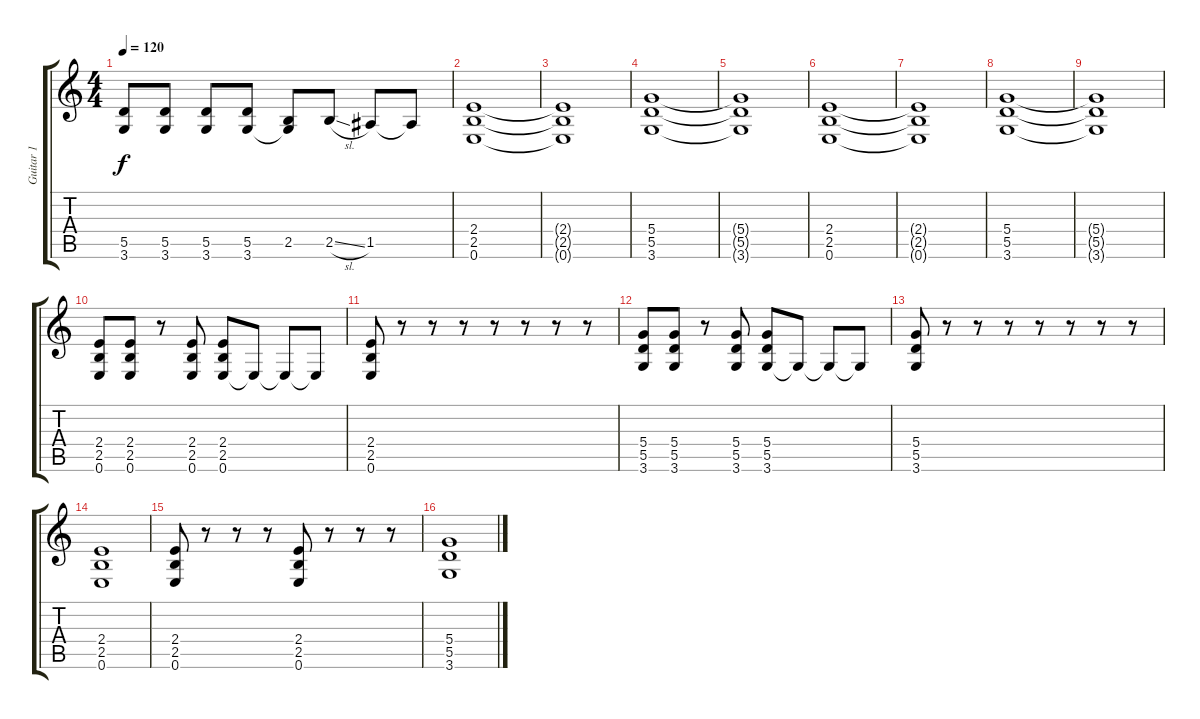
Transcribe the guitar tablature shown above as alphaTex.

\track ("Guitar 1" "Guitar 1") {instrument distortionguitar}
\staff {score tabs}
\tuning (E4 B3 G3 D3 A2 E2) {hide}
\ts (4 4)
\tempo 120
\clef g2
\ks c
(5.5 3.6).8{dy f} (5.5 3.6).8 (5.5 3.6).8 (5.5 3.6).8 (2.5 3.6{t}).8 2.5{sl}.8 1.5.8 1.5{t}.8 |
(2.4 2.5 0.6).1 |
(2.4{t} 2.5{t} 0.6{t}).1 |
(5.4 5.5 3.6).1 |
(5.4{t} 5.5{t} 3.6{t}).1 |
(2.4 2.5 0.6).1 |
(2.4{t} 2.5{t} 0.6{t}).1 |
(5.4 5.5 3.6).1 |
(5.4{t} 5.5{t} 3.6{t}).1 |
(2.4 2.5 0.6).8 (2.4 2.5 0.6).8 r.8 (2.4 2.5 0.6).8 (2.4 2.5 0.6).8 0.6{t}.8 0.6{t}.8 0.6{t}.8 |
(2.4 2.5 0.6).8 r.8 r.8 r.8 r.8 r.8 r.8 r.8 |
(5.4 5.5 3.6).8 (5.4 5.5 3.6).8 r.8 (5.4 5.5 3.6).8 (5.4 5.5 3.6).8 3.6{t}.8 3.6{t}.8 3.6{t}.8 |
(5.4 5.5 3.6).8 r.8 r.8 r.8 r.8 r.8 r.8 r.8 |
(2.4 2.5 0.6).1 |
(2.4 2.5 0.6).8 r.8 r.8 r.8 (2.4 2.5 0.6).8 r.8 r.8 r.8 |
(5.4 5.5 3.6).1
